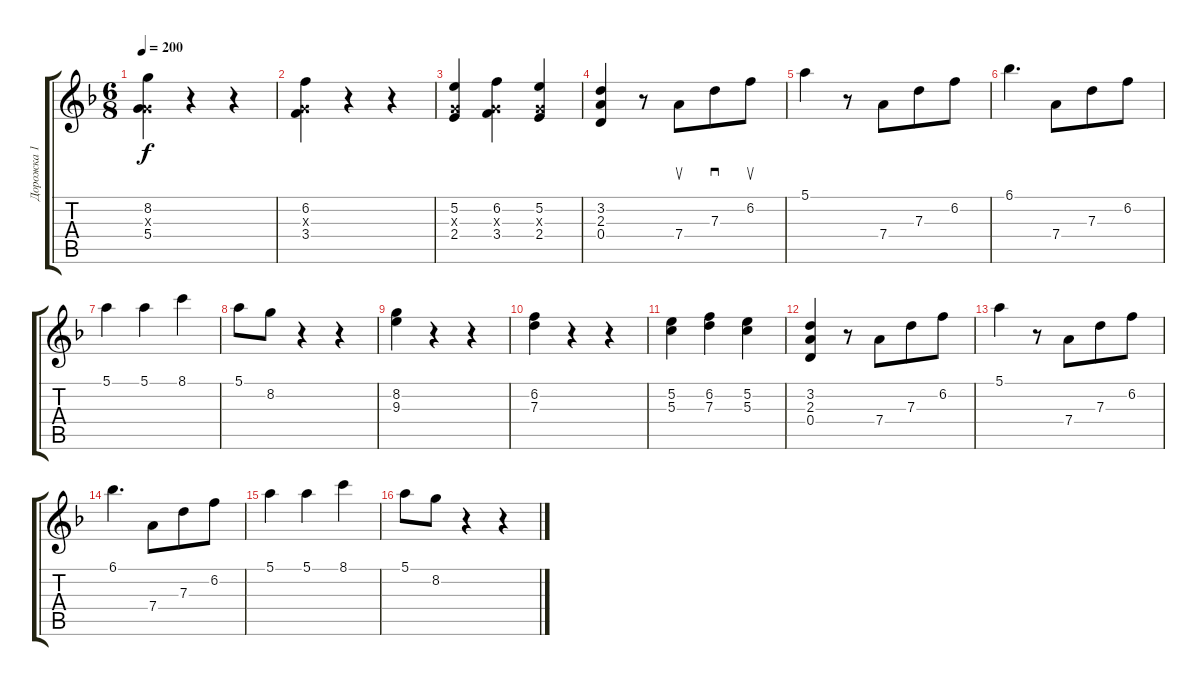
\track ("Дорожка 1" "Дорожка 1") {instrument acousticguitarsteel}
\staff {score tabs}
\tuning (E4 B3 G3 D3 A2 E2) {hide}
\ts (6 8)
\tempo 200
\clef g2
\ks f
(8.2 0.3{x} 5.4).4{dy f} r.4 r.4 |
(6.2 0.3{x} 3.4).4 r.4 r.4 |
(5.2 0.3{x} 2.4).4 (6.2 0.3{x} 3.4).4 (5.2 0.3{x} 2.4).4 |
(3.2 2.3 0.4).4 r.8 7.4.8{su} 7.3.8{sd} 6.2.8{su} |
5.1.4 r.8 7.4.8 7.3.8 6.2.8 |
6.1.4{d} 7.4.8 7.3.8 6.2.8 |
5.1.4 5.1.4 8.1.4 |
5.1.8 8.2.8 r.4 r.4 |
(8.2 9.3).4 r.4 r.4 |
(6.2 7.3).4 r.4 r.4 |
(5.2 5.3).4 (6.2 7.3).4 (5.2 5.3).4 |
(3.2 2.3 0.4).4 r.8 7.4.8 7.3.8 6.2.8 |
5.1.4 r.8 7.4.8 7.3.8 6.2.8 |
6.1.4{d} 7.4.8 7.3.8 6.2.8 |
5.1.4 5.1.4 8.1.4 |
5.1.8 8.2.8 r.4 r.4
